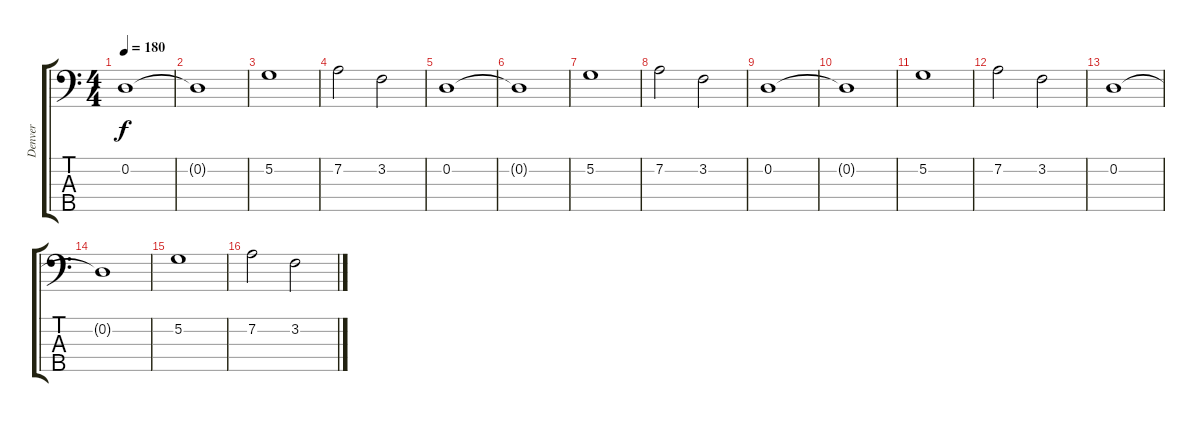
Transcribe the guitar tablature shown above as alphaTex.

\track ("Denver" "Denver") {instrument electricbassfinger}
\staff {score tabs}
\tuning (G2 D2 A1 E1 B0) {hide}
\ts (4 4)
\tempo 180
\clef f4
\ks c
0.2.1{dy f} |
0.2{t}.1 |
5.2.1 |
7.2.2 3.2.2 |
0.2.1 |
0.2{t}.1 |
5.2.1 |
7.2.2 3.2.2 |
0.2.1 |
0.2{t}.1 |
5.2.1 |
7.2.2 3.2.2 |
0.2.1 |
0.2{t}.1 |
5.2.1 |
7.2.2 3.2.2
